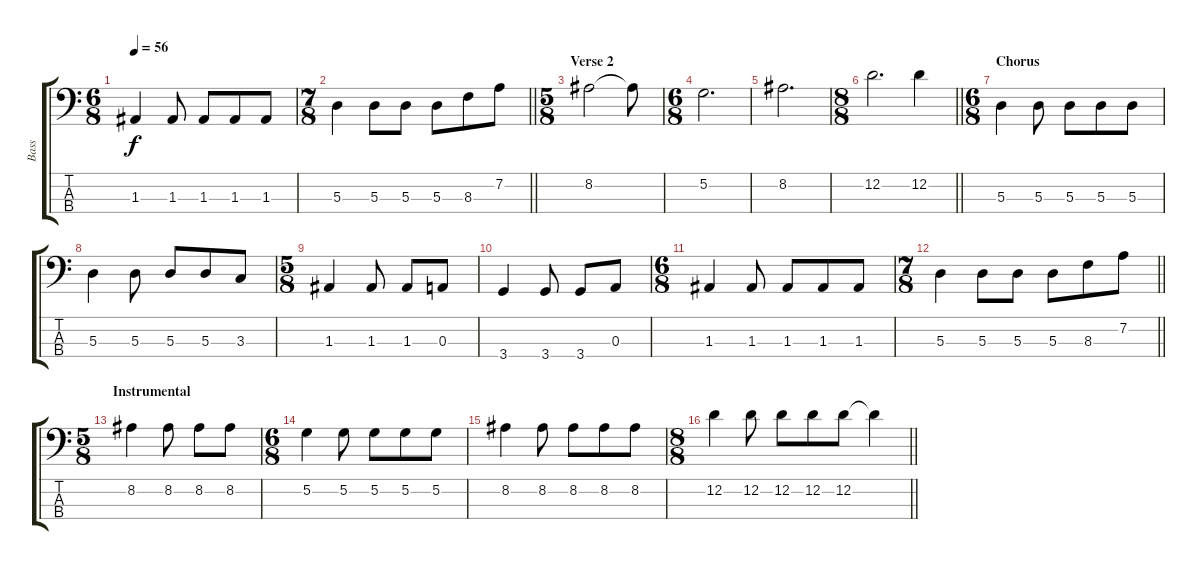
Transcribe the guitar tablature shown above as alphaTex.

\track ("Bass" "Bass") {instrument electricbassfinger}
\staff {score tabs}
\tuning (G2 D2 A1 E1) {hide}
\ts (6 8)
\tempo 56
\clef f4
\ks c
1.3.4{dy f} 1.3.8 1.3.8 1.3.8 1.3.8 |
\ts (7 8)
\barLineRight lightlight
5.3.4 5.3.8 5.3.8 5.3.8 8.3.8 7.2.8 |
\ts (5 8)
\section ("" "Verse 2")
8.2.2 8.2{t}.8 |
\ts (6 8)
5.2.2{d} |
8.2.2{d} |
\ts (8 8)
\barLineRight lightlight
12.2.2{d} 12.2.4 |
\ts (6 8)
\section ("" "Chorus")
5.3.4 5.3.8 5.3.8 5.3.8 5.3.8 |
5.3.4 5.3.8 5.3.8 5.3.8 3.3.8 |
\ts (5 8)
1.3.4 1.3.8 1.3.8 0.3.8 |
3.4.4 3.4.8 3.4.8 0.3.8 |
\ts (6 8)
1.3.4 1.3.8 1.3.8 1.3.8 1.3.8 |
\ts (7 8)
\barLineRight lightlight
5.3.4 5.3.8 5.3.8 5.3.8 8.3.8 7.2.8 |
\ts (5 8)
\section ("" "Instrumental")
8.2.4 8.2.8 8.2.8 8.2.8 |
\ts (6 8)
5.2.4 5.2.8 5.2.8 5.2.8 5.2.8 |
8.2.4 8.2.8 8.2.8 8.2.8 8.2.8 |
\ts (8 8)
\barLineRight lightlight
12.2.4 12.2.8 12.2.8 12.2.8 12.2.8 12.2{t}.4
